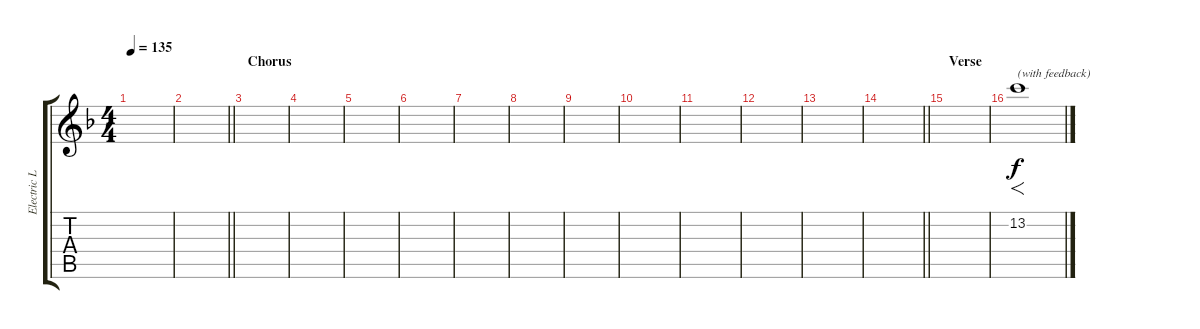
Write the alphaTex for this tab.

\track ("Electric Lead" "Electric L") {instrument overdrivenguitar}
\staff {score tabs}
\tuning (E4 B3 G3 D3 A2 E2) {hide}
\ts (4 4)
\tempo 135
\clef g2
\ks f
|
\barLineRight lightlight
|
\section ("" "Chorus")
|
|
|
|
|
|
|
|
|
|
|
\barLineRight lightlight
|
\section ("" "Verse")
|
13.2.1{f txt "(with feedback)"}
